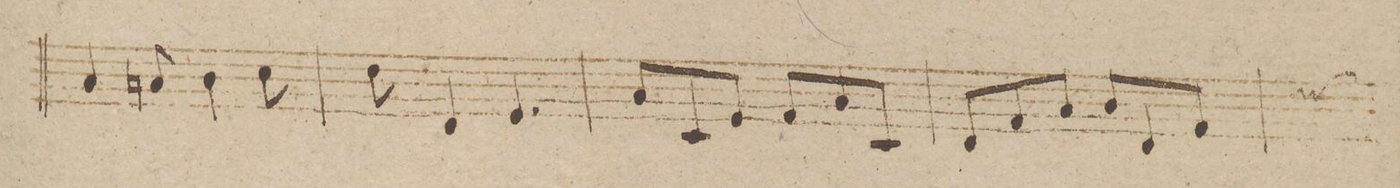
**kern	**dynam
*I"Viola.	*
*clefC3	*
*k[b-e-]	*
*M6/8	*
4B-/	.
8Bn/	.
4c\	.
8d\	.
=22	=22
8e-\	.
4E-/	.
4.F/	.
=23	=23
8B-/L	.
8D/	.
8F/J	.
8G/L	.
8B-/	.
8D/J	.
=24	=24
8E-/L	.
8G/	.
8B-/J	.
8c/L	.
8E-/	.
8G/J	.
*custos:f	*
=25	=25
*-	*-
